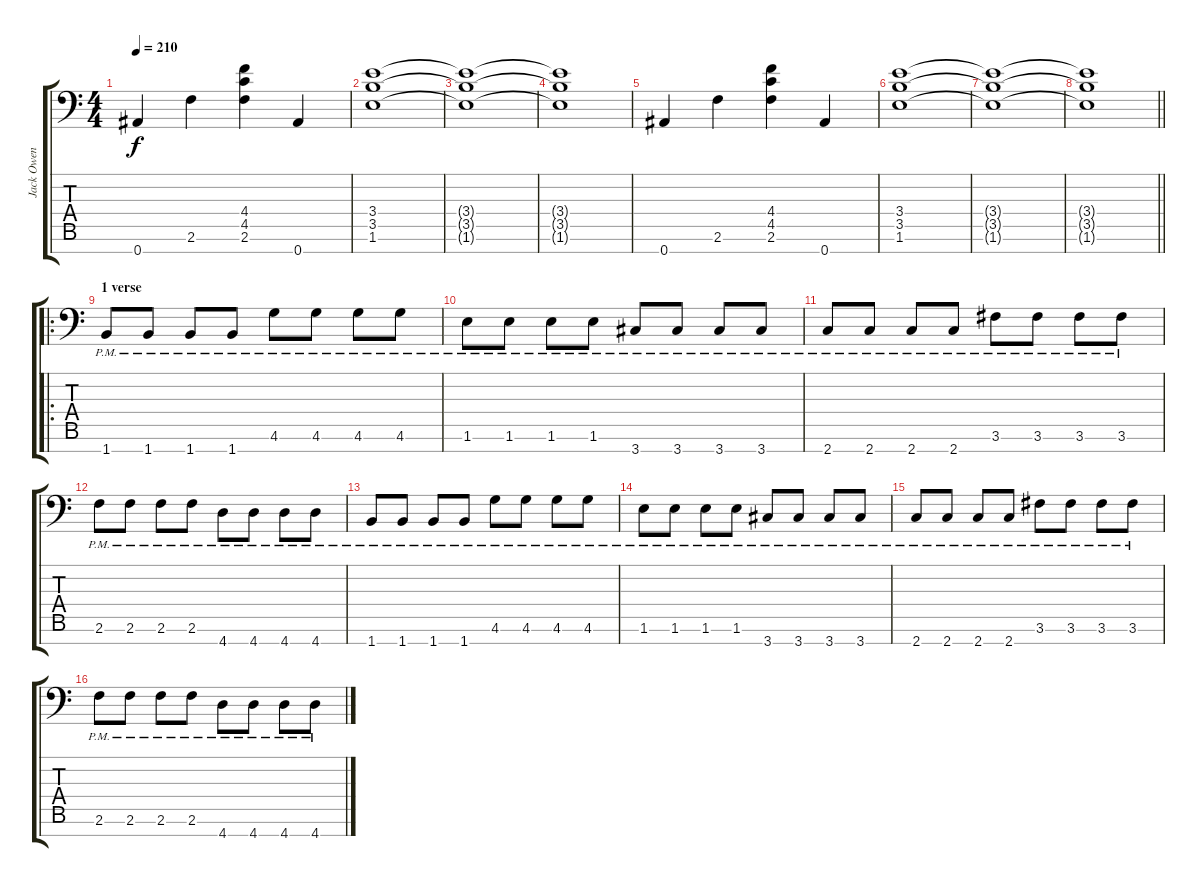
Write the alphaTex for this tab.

\track ("Jack Owen" "Jack Owen") {instrument distortionguitar}
\staff {score tabs}
\tuning (Eb4 Bb3 Gb3 Db3 Ab2 Eb2 Bb1) {hide}
\ts (4 4)
\tempo 210
\clef f4
\ks c
0.7.4{dy f} 2.6.4 (4.4 4.5 2.6).4 0.7.4 |
(3.4 3.5 1.6).1 |
(3.4{t} 3.5{t} 1.6{t}).1 |
(3.4{t} 3.5{t} 1.6{t}).1 |
0.7.4 2.6.4 (4.4 4.5 2.6).4 0.7.4 |
(3.4 3.5 1.6).1 |
(3.4{t} 3.5{t} 1.6{t}).1 |
\barLineRight lightlight
(3.4{t} 3.5{t} 1.6{t}).1 |
\ro
\section ("" "1 verse")
1.7{pm}.8{balance 16} 1.7{pm}.8 1.7{pm}.8 1.7{pm}.8 4.6{pm}.8 4.6{pm}.8 4.6{pm}.8 4.6{pm}.8 |
1.6{pm}.8 1.6{pm}.8 1.6{pm}.8 1.6{pm}.8 3.7{pm}.8 3.7{pm}.8 3.7{pm}.8 3.7{pm}.8 |
2.7{pm}.8 2.7{pm}.8 2.7{pm}.8 2.7{pm}.8 3.6{pm}.8 3.6{pm}.8 3.6{pm}.8 3.6{pm}.8 |
2.6{pm}.8 2.6{pm}.8 2.6{pm}.8 2.6{pm}.8 4.7{pm}.8 4.7{pm}.8 4.7{pm}.8 4.7{pm}.8 |
1.7{pm}.8 1.7{pm}.8 1.7{pm}.8 1.7{pm}.8 4.6{pm}.8 4.6{pm}.8 4.6{pm}.8 4.6{pm}.8 |
1.6{pm}.8 1.6{pm}.8 1.6{pm}.8 1.6{pm}.8 3.7{pm}.8 3.7{pm}.8 3.7{pm}.8 3.7{pm}.8 |
2.7{pm}.8 2.7{pm}.8 2.7{pm}.8 2.7{pm}.8 3.6{pm}.8 3.6{pm}.8 3.6{pm}.8 3.6{pm}.8 |
2.6{pm}.8 2.6{pm}.8 2.6{pm}.8 2.6{pm}.8 4.7{pm}.8 4.7{pm}.8 4.7{pm}.8 4.7{pm}.8
